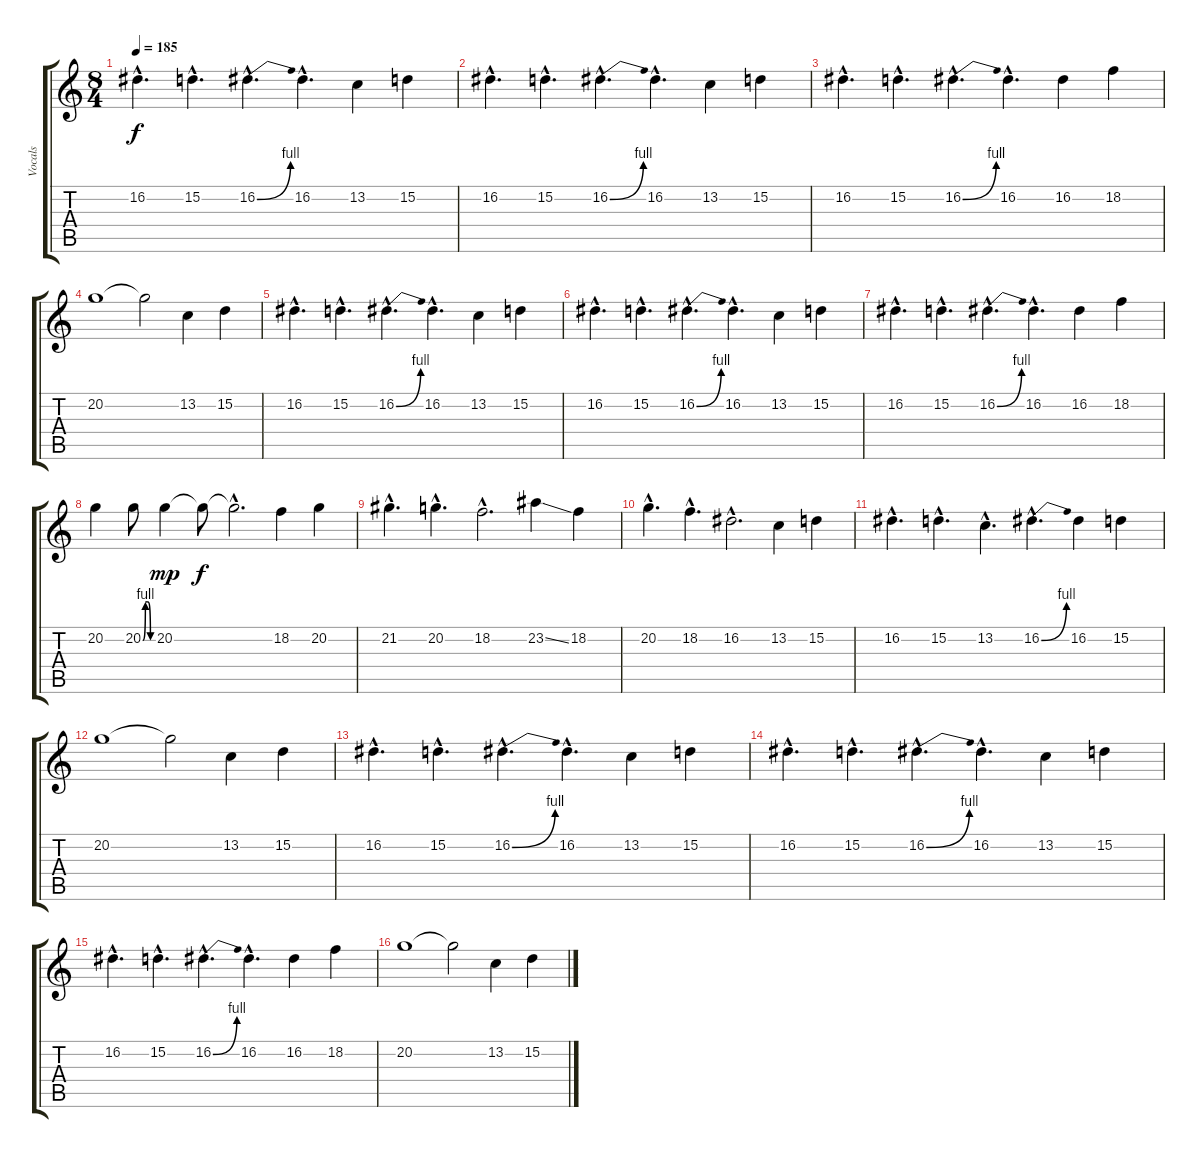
\track ("Vocals" "Vocals") {instrument lead6voice}
\staff {score tabs}
\tuning (E4 B3 G3 D3 A2 E2) {hide}
\ts (8 4)
\tempo 185
\clef g2
\ks c
16.2{hac}.4{d dy f} 15.2{hac}.4{d} 16.2{be (bend 0 0 60 4) hac}.4{d} 16.2{hac}.4{d} 13.2.4 15.2.4 |
16.2{hac}.4{d} 15.2{hac}.4{d} 16.2{be (bend 0 0 60 4) hac}.4{d} 16.2{hac}.4{d} 13.2.4 15.2.4 |
16.2{hac}.4{d} 15.2{hac}.4{d} 16.2{be (bend 0 0 60 4) hac}.4{d} 16.2{hac}.4{d} 16.2.4 18.2.4 |
20.2.1 20.2{t}.2 13.2.4 15.2.4 |
16.2{hac}.4{d} 15.2{hac}.4{d} 16.2{be (bend 0 0 60 4) hac}.4{d} 16.2{hac}.4{d} 13.2.4 15.2.4 |
16.2{hac}.4{d} 15.2{hac}.4{d} 16.2{be (bend 0 0 60 4) hac}.4{d} 16.2{hac}.4{d} 13.2.4 15.2.4 |
16.2{hac}.4{d} 15.2{hac}.4{d} 16.2{be (bend 0 0 60 4) hac}.4{d} 16.2{hac}.4{d} 16.2.4 18.2.4 |
20.2.4 20.2{be (custom 0 0 15 4 30 4 45 0 60 0)}.8 20.2.4{dy mp} 20.2{t}.8{dy f} 20.2{hac t}.2{d} 18.2.4 20.2.4 |
21.2{hac}.4{d} 20.2{hac}.4{d} 18.2{hac}.2{d} 23.2{ss}.4 18.2.4 |
20.2{hac}.4{d} 18.2{hac}.4{d} 16.2{hac}.2{d} 13.2.4 15.2.4 |
16.2{hac}.4{d} 15.2{hac}.4{d} 13.2{hac}.4{d} 16.2{be (bend 0 0 60 4) hac}.4{d} 16.2.4 15.2.4 |
20.2.1 20.2{t}.2 13.2.4 15.2.4 |
16.2{hac}.4{d} 15.2{hac}.4{d} 16.2{be (bend 0 0 60 4) hac}.4{d} 16.2{hac}.4{d} 13.2.4 15.2.4 |
16.2{hac}.4{d} 15.2{hac}.4{d} 16.2{be (bend 0 0 60 4) hac}.4{d} 16.2{hac}.4{d} 13.2.4 15.2.4 |
16.2{hac}.4{d} 15.2{hac}.4{d} 16.2{be (bend 0 0 60 4) hac}.4{d} 16.2{hac}.4{d} 16.2.4 18.2.4 |
20.2.1 20.2{t}.2 13.2.4 15.2.4
